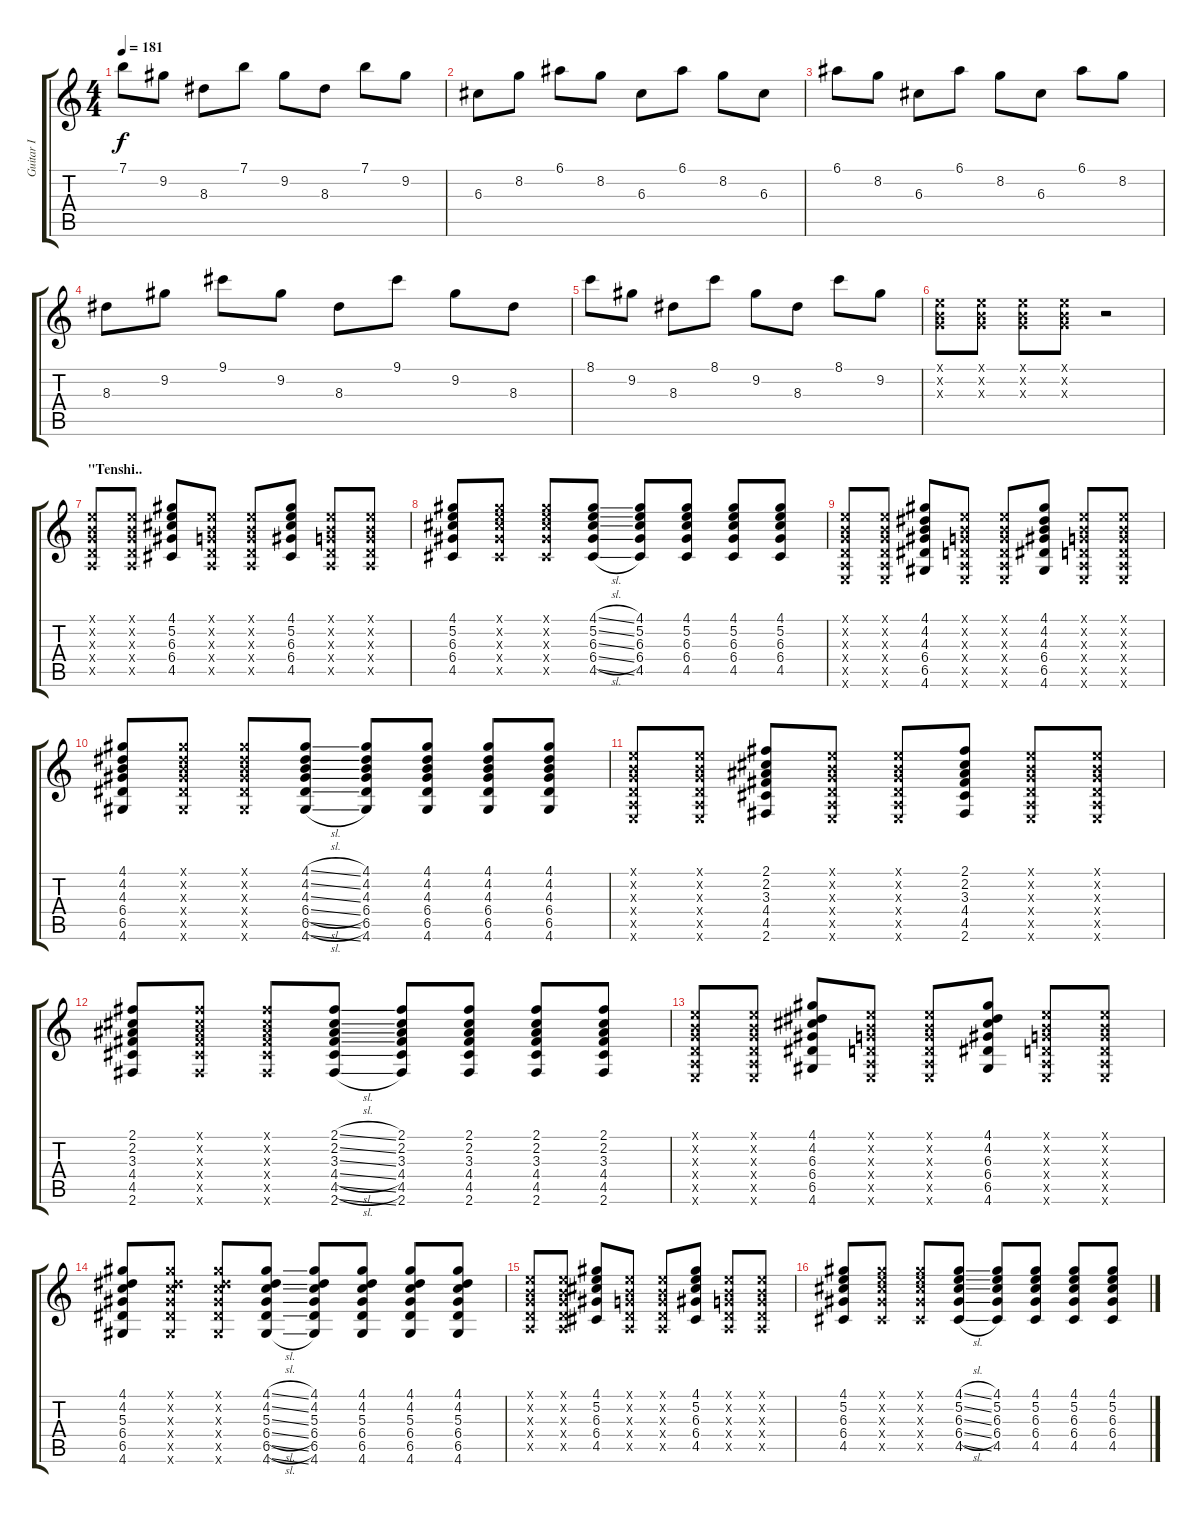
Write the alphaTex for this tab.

\track ("Guitar I" "Guitar I") {instrument distortionguitar}
\staff {score tabs}
\tuning (E4 B3 G3 D3 A2 E2) {hide}
\ts (4 4)
\tempo 181
\clef g2
\ks c
7.1.8{dy f} 9.2.8 8.3.8 7.1.8 9.2.8 8.3.8 7.1.8 9.2.8 |
6.3.8 8.2.8 6.1.8 8.2.8 6.3.8 6.1.8 8.2.8 6.3.8 |
6.1.8 8.2.8 6.3.8 6.1.8 8.2.8 6.3.8 6.1.8 8.2.8 |
8.3.8 9.2.8 9.1.8 9.2.8 8.3.8 9.1.8 9.2.8 8.3.8 |
8.1.8 9.2.8 8.3.8 8.1.8 9.2.8 8.3.8 8.1.8 9.2.8 |
(0.1{x} 0.2{x} 0.3{x}).8 (0.1{x} 0.2{x} 0.3{x}).8 (0.1{x} 0.2{x} 0.3{x}).8 (0.1{x} 0.2{x} 0.3{x}).8 r.2 |
\section ("" "\"Tenshi..")
(0.1{x} 0.2{x} 0.3{x} 0.4{x} 0.5{x}).8 (0.1{x} 0.2{x} 0.3{x} 0.4{x} 0.5{x}).8 (4.1 5.2 6.3 6.4 4.5).8 (0.1{x} 0.2{x} 0.3{x} 0.4{x} 0.5{x}).8 (0.1{x} 0.2{x} 0.3{x} 0.4{x} 0.5{x}).8 (4.1 5.2 6.3 6.4 4.5).8 (0.1{x} 0.2{x} 0.3{x} 0.4{x} 0.5{x}).8 (0.1{x} 0.2{x} 0.3{x} 0.4{x} 0.5{x}).8 |
(4.1 5.2 6.3 6.4 4.5).8 (4.1{x} 5.2{x} 6.3{x} 6.4{x} 4.5{x}).8 (4.1{x} 5.2{x} 6.3{x} 6.4{x} 4.5{x}).8 (4.1{sl} 5.2{sl} 6.3{sl} 6.4{sl} 4.5{sl}).8 (4.1 5.2 6.3 6.4 4.5).8 (4.1 5.2 6.3 6.4 4.5).8 (4.1 5.2 6.3 6.4 4.5).8 (4.1 5.2 6.3 6.4 4.5).8 |
(0.1{x} 0.2{x} 0.3{x} 0.4{x} 0.5{x} 0.6{x}).8 (0.1{x} 0.2{x} 0.3{x} 0.4{x} 0.5{x} 0.6{x}).8 (4.1 4.2 4.3 6.4 6.5 4.6).8 (0.1{x} 0.2{x} 0.3{x} 0.4{x} 0.5{x} 0.6{x}).8 (0.1{x} 0.2{x} 0.3{x} 0.4{x} 0.5{x} 0.6{x}).8 (4.1 4.2 4.3 6.4 6.5 4.6).8 (0.1{x} 0.2{x} 0.3{x} 0.4{x} 0.5{x} 0.6{x}).8 (0.1{x} 0.2{x} 0.3{x} 0.4{x} 0.5{x} 0.6{x}).8 |
(4.1 4.2 4.3 6.4 6.5 4.6).8 (4.1{x} 4.2{x} 4.3{x} 6.4{x} 6.5{x} 4.6{x}).8 (4.1{x} 4.2{x} 4.3{x} 6.4{x} 6.5{x} 4.6{x}).8 (4.1{sl} 4.2{sl} 4.3{sl} 6.4{sl} 6.5{sl} 4.6{sl}).8 (4.1 4.2 4.3 6.4 6.5 4.6).8 (4.1 4.2 4.3 6.4 6.5 4.6).8 (4.1 4.2 4.3 6.4 6.5 4.6).8 (4.1 4.2 4.3 6.4 6.5 4.6).8 |
(0.1{x} 0.2{x} 0.3{x} 0.4{x} 0.5{x} 0.6{x}).8 (0.1{x} 0.2{x} 0.3{x} 0.4{x} 0.5{x} 0.6{x}).8 (2.1 2.2 3.3 4.4 4.5 2.6).8 (0.1{x} 0.2{x} 0.3{x} 0.4{x} 0.5{x} 0.6{x}).8 (0.1{x} 0.2{x} 0.3{x} 0.4{x} 0.5{x} 0.6{x}).8 (2.1 2.2 3.3 4.4 4.5 2.6).8 (0.1{x} 0.2{x} 0.3{x} 0.4{x} 0.5{x} 0.6{x}).8 (0.1{x} 0.2{x} 0.3{x} 0.4{x} 0.5{x} 0.6{x}).8 |
(2.1 2.2 3.3 4.4 4.5 2.6).8 (2.1{x} 2.2{x} 3.3{x} 4.4{x} 4.5{x} 2.6{x}).8 (2.1{x} 2.2{x} 3.3{x} 4.4{x} 4.5{x} 2.6{x}).8 (2.1{sl} 2.2{sl} 3.3{sl} 4.4{sl} 4.5{sl} 2.6{sl}).8 (2.1 2.2 3.3 4.4 4.5 2.6).8 (2.1 2.2 3.3 4.4 4.5 2.6).8 (2.1 2.2 3.3 4.4 4.5 2.6).8 (2.1 2.2 3.3 4.4 4.5 2.6).8 |
(0.1{x} 0.2{x} 0.3{x} 0.4{x} 0.5{x} 0.6{x}).8 (0.1{x} 0.2{x} 0.3{x} 0.4{x} 0.5{x} 0.6{x}).8 (4.1 4.2 6.3 6.4 6.5 4.6).8 (0.1{x} 0.2{x} 0.3{x} 0.4{x} 0.5{x} 0.6{x}).8 (0.1{x} 0.2{x} 0.3{x} 0.4{x} 0.5{x} 0.6{x}).8 (4.1 4.2 6.3 6.4 6.5 4.6).8 (0.1{x} 0.2{x} 0.3{x} 0.4{x} 0.5{x} 0.6{x}).8 (0.1{x} 0.2{x} 0.3{x} 0.4{x} 0.5{x} 0.6{x}).8 |
(4.1 4.2 5.3 6.4 6.5 4.6).8 (4.1{x} 4.2{x} 5.3{x} 6.4{x} 6.5{x} 4.6{x}).8 (4.1{x} 4.2{x} 5.3{x} 6.4{x} 6.5{x} 4.6{x}).8 (4.1{sl} 4.2{sl} 5.3{sl} 6.4{sl} 6.5{sl} 4.6{sl}).8 (4.1 4.2 5.3 6.4 6.5 4.6).8 (4.1 4.2 5.3 6.4 6.5 4.6).8 (4.1 4.2 5.3 6.4 6.5 4.6).8 (4.1 4.2 5.3 6.4 6.5 4.6).8 |
(0.1{x} 0.2{x} 0.3{x} 0.4{x} 0.5{x}).8 (0.1{x} 0.2{x} 0.3{x} 0.4{x} 0.5{x}).8 (4.1 5.2 6.3 6.4 4.5).8 (0.1{x} 0.2{x} 0.3{x} 0.4{x} 0.5{x}).8 (0.1{x} 0.2{x} 0.3{x} 0.4{x} 0.5{x}).8 (4.1 5.2 6.3 6.4 4.5).8 (0.1{x} 0.2{x} 0.3{x} 0.4{x} 0.5{x}).8 (0.1{x} 0.2{x} 0.3{x} 0.4{x} 0.5{x}).8 |
(4.1 5.2 6.3 6.4 4.5).8 (4.1{x} 5.2{x} 6.3{x} 6.4{x} 4.5{x}).8 (4.1{x} 5.2{x} 6.3{x} 6.4{x} 4.5{x}).8 (4.1{sl} 5.2{sl} 6.3{sl} 6.4{sl} 4.5{sl}).8 (4.1 5.2 6.3 6.4 4.5).8 (4.1 5.2 6.3 6.4 4.5).8 (4.1 5.2 6.3 6.4 4.5).8 (4.1 5.2 6.3 6.4 4.5).8
